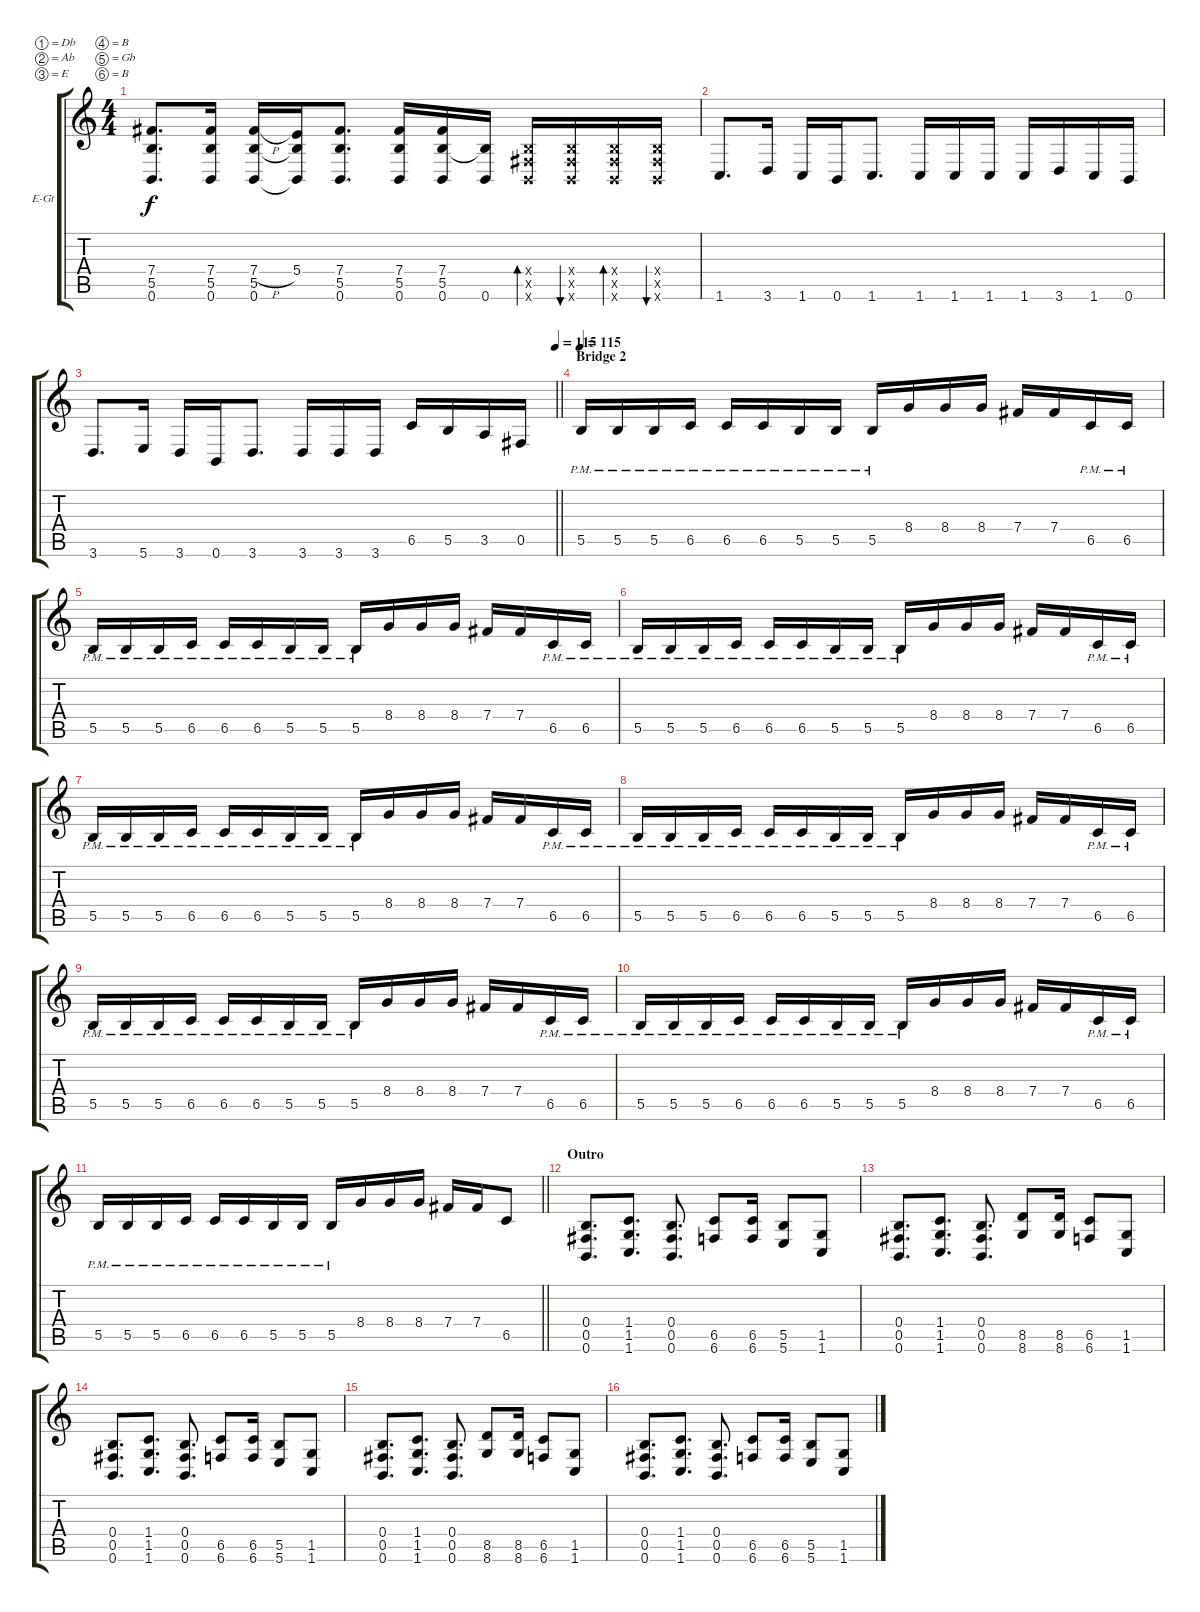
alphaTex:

\bracketExtendMode groupsimilarinstruments
\firstSystemTrackNameOrientation horizontal
\otherSystemsTrackNameOrientation horizontal
\track ("Jim Root (Guitar Rhythm)" "E-Gt") {instrument distortionguitar}
\staff {score tabs}
\tuning (Db4 Ab3 E3 B2 Gb2 B1)
\ts (4 4)
\tempo (105 hide)
\clef g2
\ks c
(7.4 5.5 0.6).8{d dy f} (7.4 5.5 0.6).16 (7.4{h} 5.5 0.6).16 (5.4 5.5{t} 0.6{t}).16 (7.4 5.5 0.6).8{d} (7.4 5.5 0.6).16 (7.4 5.5 0.6).16 (5.5{t} 0.6).16 (0.4{x} 0.5{x} 0.6{x}).16{bd 120} (0.4{x} 0.5{x} 0.6{x}).16{bu 120} (0.4{x} 0.5{x} 0.6{x}).16{bd 120} (0.4{x} 0.5{x} 0.6{x}).16{bu 120} |
1.6.8{d} 3.6.16 1.6.16 0.6.16 1.6.8{d} 1.6.16 1.6.16 1.6.16 1.6.16 3.6.16 1.6.16 0.6.16 |
\tempo (115 1)
\barLineRight lightlight
3.6.8{d} 5.6.16 3.6.16 0.6.16 3.6.8{d} 3.6.16 3.6.16 3.6.16 6.5.16 5.5.16 3.5.16 0.5.16 |
\section ("" "Bridge 2")
\tempo 115
5.5{pm}.16 5.5{pm}.16 5.5{pm}.16 6.5{pm}.16 6.5{pm}.16 6.5{pm}.16 5.5{pm}.16 5.5{pm}.16 5.5{pm}.16 8.4.16 8.4.16 8.4.16 7.4.16 7.4.16 6.5{pm}.16 6.5{pm}.16 |
5.5{pm}.16 5.5{pm}.16 5.5{pm}.16 6.5{pm}.16 6.5{pm}.16 6.5{pm}.16 5.5{pm}.16 5.5{pm}.16 5.5{pm}.16 8.4.16 8.4.16 8.4.16 7.4.16 7.4.16 6.5{pm}.16 6.5{pm}.16 |
5.5{pm}.16 5.5{pm}.16 5.5{pm}.16 6.5{pm}.16 6.5{pm}.16 6.5{pm}.16 5.5{pm}.16 5.5{pm}.16 5.5{pm}.16 8.4.16 8.4.16 8.4.16 7.4.16 7.4.16 6.5{pm}.16 6.5{pm}.16 |
5.5{pm}.16 5.5{pm}.16 5.5{pm}.16 6.5{pm}.16 6.5{pm}.16 6.5{pm}.16 5.5{pm}.16 5.5{pm}.16 5.5{pm}.16 8.4.16 8.4.16 8.4.16 7.4.16 7.4.16 6.5{pm}.16 6.5{pm}.16 |
5.5{pm}.16 5.5{pm}.16 5.5{pm}.16 6.5{pm}.16 6.5{pm}.16 6.5{pm}.16 5.5{pm}.16 5.5{pm}.16 5.5{pm}.16 8.4.16 8.4.16 8.4.16 7.4.16 7.4.16 6.5{pm}.16 6.5{pm}.16 |
5.5{pm}.16 5.5{pm}.16 5.5{pm}.16 6.5{pm}.16 6.5{pm}.16 6.5{pm}.16 5.5{pm}.16 5.5{pm}.16 5.5{pm}.16 8.4.16 8.4.16 8.4.16 7.4.16 7.4.16 6.5{pm}.16 6.5{pm}.16 |
5.5{pm}.16 5.5{pm}.16 5.5{pm}.16 6.5{pm}.16 6.5{pm}.16 6.5{pm}.16 5.5{pm}.16 5.5{pm}.16 5.5{pm}.16 8.4.16 8.4.16 8.4.16 7.4.16 7.4.16 6.5{pm}.16 6.5{pm}.16 |
\barLineRight lightlight
5.5{pm}.16 5.5{pm}.16 5.5{pm}.16 6.5{pm}.16 6.5{pm}.16 6.5{pm}.16 5.5{pm}.16 5.5{pm}.16 5.5{pm}.16 8.4.16 8.4.16 8.4.16 7.4.16 7.4.16 6.5.8 |
\section ("" "Outro")
(0.4 0.5 0.6).8{d} (1.4 1.5 1.6).8{d} (0.4 0.5 0.6).8{d} (6.5 6.6).8 (6.5 6.6).16 (5.5 5.6).8 (1.5 1.6).8 |
(0.4 0.5 0.6).8{d} (1.4 1.5 1.6).8{d} (0.4 0.5 0.6).8{d} (8.5 8.6).8 (8.5 8.6).16 (6.5 6.6).8 (1.5 1.6).8 |
(0.4 0.5 0.6).8{d} (1.4 1.5 1.6).8{d} (0.4 0.5 0.6).8{d} (6.5 6.6).8 (6.5 6.6).16 (5.5 5.6).8 (1.5 1.6).8 |
(0.4 0.5 0.6).8{d} (1.4 1.5 1.6).8{d} (0.4 0.5 0.6).8{d} (8.5 8.6).8 (8.5 8.6).16 (6.5 6.6).8 (1.5 1.6).8 |
(0.4 0.5 0.6).8{d} (1.4 1.5 1.6).8{d} (0.4 0.5 0.6).8{d} (6.5 6.6).8 (6.5 6.6).16 (5.5 5.6).8 (1.5 1.6).8
